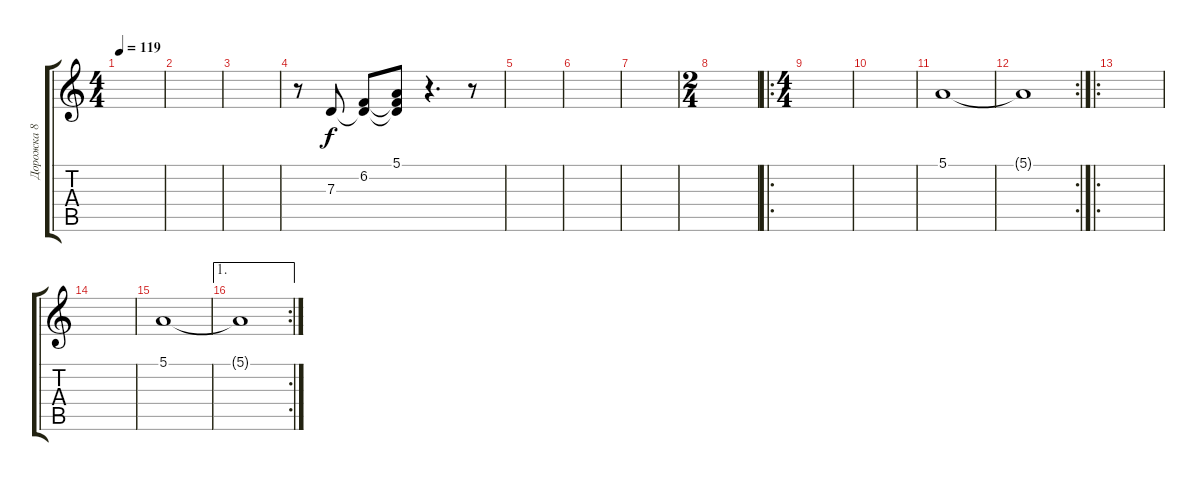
\track ("Дорожка 8" "Дорожка 8") {instrument pad8sweep}
\staff {score tabs}
\tuning (E4 B3 G3 D3 A2 E2) {hide}
\ts (4 4)
\tempo 119
\clef g2
\ks c
|
|
|
r.8 7.3.8 (6.2 7.3{t}).8 (5.1 6.2{t} 7.3{t}).8 r.4{d} r.8 |
|
|
|
\ts (2 4)
|
\ro
\ts (4 4)
|
|
5.1.1 |
\rc 2
5.1{t}.1 |
\ro
|
|
5.1.1 |
\ae 1
\rc 2
5.1{t}.1
